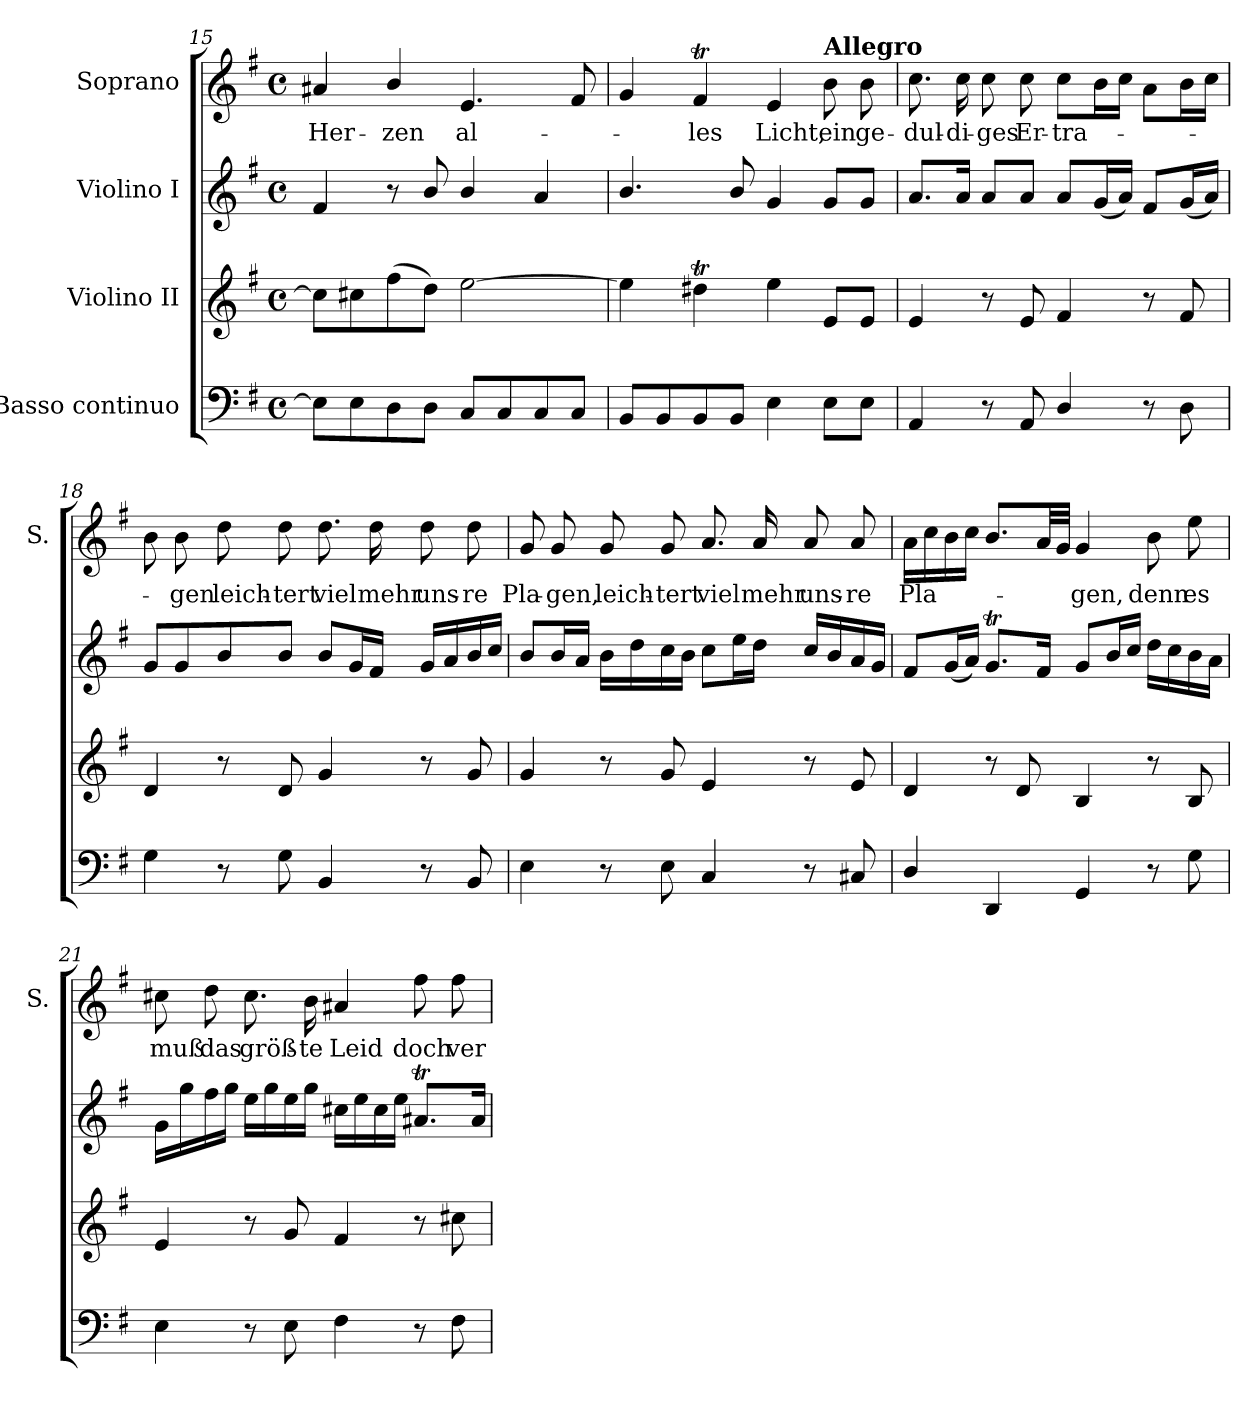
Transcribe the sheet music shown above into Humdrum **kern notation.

**kern	**kern	**kern	**kern	**text
*part4	*part3	*part2	*part1	*part1
*staff4	*staff3	*staff2	*staff1	*staff1
*I"Basso continuo	*I"Violino II	*I"Violino I	*I"Soprano	*
*	*	*	*I'S.	*
*clefF4	*clefG2	*clefG2	*clefG2	*
*k[f#]	*k[f#]	*k[f#]	*k[f#]	*
*G:	*G:	*G:	*G:	*
*M4/4	*M4/4	*M4/4	*M4/4	*
*met(c)	*met(c)	*met(c)	*met(c)	*
=15	=15	=15	=15	=15
!	!	!	!	!LO:LY:b
8E\L]	8cc#\L]	4f#/	4a#X/	Her-
8E\	8cc#X\	.	.	.
!	!	!	!	!LO:LY:b
8D\	(8ff#\	8r	4b/	-zen
8D\J	8dd\J)	8b/	.	.
!	!	!	!	!LO:LY:b
8C/L	[>2ee\	4b/	4.e/	al-
8C/	.	.	.	.
8C/	.	4a/	.	.
8C/J	.	.	8f#/	.
=16	=16	=16	=16	=16
8BB/L	4ee\]	4.b/	4g/	.
8BB/	.	.	.	.
!	!	!	!	!LO:LY:b
8BB/	4dd#Xt\	.	4f#t/	-les
8BB/J	.	8b/	.	.
!	!	!	!	!LO:LY:b
4E\	4ee\	4g/	4e/	Licht,
!	!	!	!LO:TX:a:B:t=Allegro	!
!	!	!	!	!LO:LY:b
8E\L	8e/L	8g/L	8b\	ein
!	!	!	!	!LO:LY:b
8E\J	8e/J	8g/J	8b\	ge-
!!LO:LB:g=z
=17	=17	=17	=17	=17
!	!	!	!	!LO:LY:b
4AA/	4e/	8.a/L	8.cc\	-dul-
!	!	!	!	!LO:LY:b
.	.	16a/Jk	16cc\	-di-
!	!	!	!	!LO:LY:b
8r	8r	8a/L	8cc\	-ges
!	!	!	!	!LO:LY:b
8AA/	8e/	8a/J	8cc\	Er-
!	!	!	!	!LO:LY:b
4D/	4f#/	8a/L	8cc\L	-tra-
.	.	(16g/L	16b\L	.
.	.	16a/JJ)	16cc\JJ	.
8r	8r	8f#/L	8a\L	.
8D\	8f#/	(16g/L	16b\L	.
.	.	16a/JJ)	16cc\JJ	.
=18	=18	=18	=18	=18
4G\	4d/	8g/L	8b\	.
!	!	!	!	!LO:LY:b
.	.	8g/	8b\	-gen
!	!	!	!	!LO:LY:b
8r	8r	8b/	8dd\	leich-
!	!	!	!	!LO:LY:b
8G\	8d/	8b/J	8dd\	-tert
!	!	!	!	!LO:LY:b
4BB/	4g/	8b/L	8.dd\	viel
.	.	16g/L	.	.
!	!	!	!	!LO:LY:b
.	.	16f#/JJ	16dd\	mehr
!	!	!	!	!LO:LY:b
8r	8r	16g/LL	8dd\	uns-
.	.	16a/	.	.
!	!	!	!	!LO:LY:b
8BB/	8g/	16b/	8dd\	-re
.	.	16cc/JJ	.	.
=19	=19	=19	=19	=19
!	!	!	!	!LO:LY:b
4E\	4g/	8b/L	8g/	Pla-
!	!	!	!	!LO:LY:b
.	.	16b/L	8g/	-gen,
.	.	16a/JJ	.	.
!	!	!	!	!LO:LY:b
8r	8r	16b\LL	8g/	leich-
.	.	16dd\	.	.
!	!	!	!	!LO:LY:b
8E\	8g/	16cc\	8g/	-tert
.	.	16b\JJ	.	.
!	!	!	!	!LO:LY:b
4C/	4e/	8cc\L	8.a/	viel
.	.	16ee\L	.	.
!	!	!	!	!LO:LY:b
.	.	16dd\JJ	16a/	mehr
!	!	!	!	!LO:LY:b
8r	8r	16cc/LL	8a/	uns-
.	.	16b/	.	.
!	!	!	!	!LO:LY:b
8C#X/	8e/	16a/	8a/	re
.	.	16g/JJ	.	.
!!LO:LB:g=z
=20	=20	=20	=20	=20
!	!	!	!	!LO:LY:b
4D/	4d/	8f#/L	16a\LL	Pla-
.	.	.	16cc\	.
.	.	(16g/L	16b\	.
.	.	16a/JJ)	16cc\JJ	.
4DD/	8r	8.gT/L	8.b/L	.
.	8d/	.	.	.
.	.	16f#/Jk	32a/LL	.
.	.	.	32g/JJJ	.
!	!	!	!	!LO:LY:b
4GG/	4B/	8g/L	4g/	gen,
.	.	16b/L	.	.
.	.	16cc/JJ	.	.
!	!	!	!	!LO:LY:b
8r	8r	16dd\LL	8b\	denn
.	.	16cc\	.	.
!	!	!	!	!LO:LY:b
8G\	8B/	16b\	8ee\	es
.	.	16a\JJ	.	.
=21	=21	=21	=21	=21
!	!	!	!	!LO:LY:b
4E\	4e/	16g\LL	8cc#X\	muß
.	.	16gg\	.	.
!	!	!	!	!LO:LY:b
.	.	16ff#\	8dd\	das
.	.	16gg\JJ	.	.
!	!	!	!	!LO:LY:b
8r	8r	16ee\LL	8.cc#\	größ-
.	.	16gg\	.	.
8E\	8g/	16ee\	.	.
!	!	!	!	!LO:LY:b
.	.	16gg\JJ	16b\	-te
!	!	!	!	!LO:LY:b
4F#\	4f#/	16cc#X\LL	4a#X/	Leid
.	.	16ee\	.	.
.	.	16cc#\	.	.
.	.	16ee\JJ	.	.
!	!	!	!	!LO:LY:b
8r	8r	8.a#Xt/L	8ff#\	doch
!	!	!	!	!LO:LY:b
8F#\	8cc#X\	.	8ff#\	ver-
.	.	16a#/Jk	.	.
=	=	=	=	=
*-	*-	*-	*-	*-
